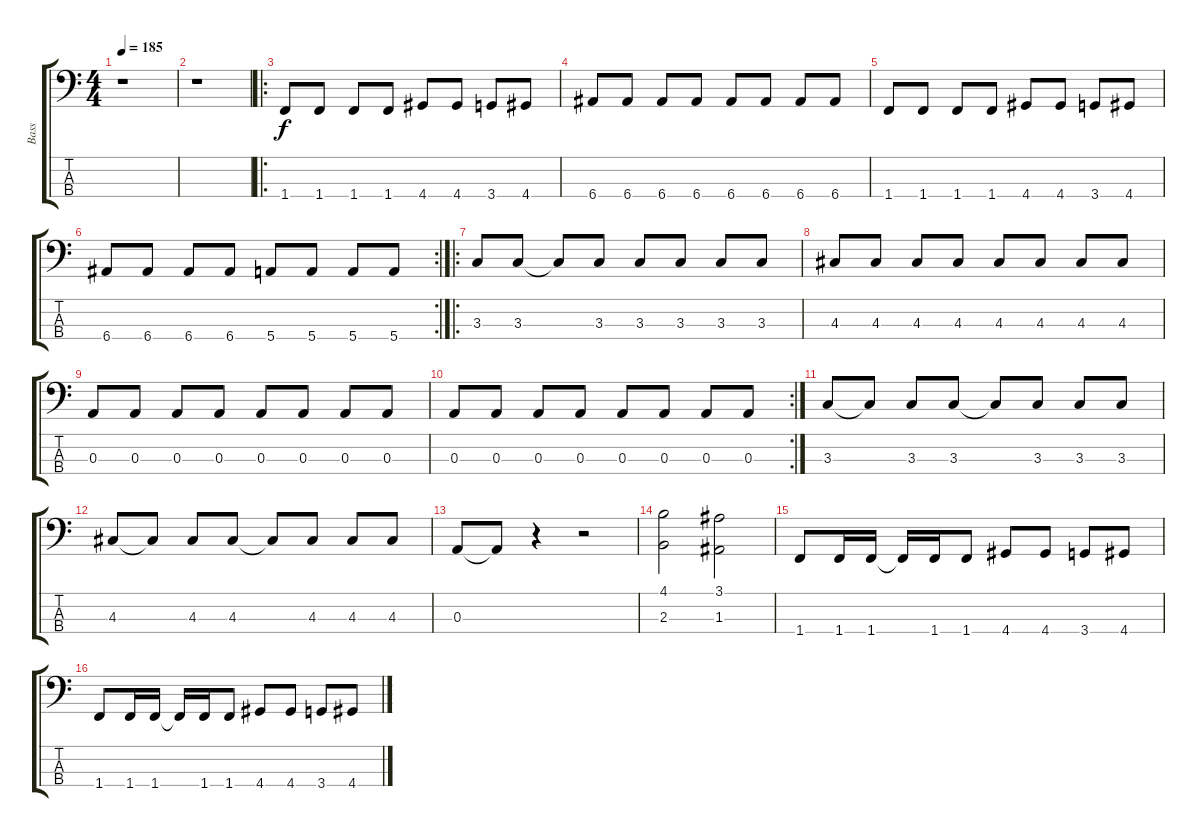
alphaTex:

\track ("Bass" "Bass") {instrument fretlessbass}
\staff {score tabs}
\tuning (G2 D2 A1 E1) {hide}
\ts (4 4)
\tempo 185
\clef f4
\ks c
r.1{dy f instrument fretlessbass} |
r.1 |
\ro
1.4.8 1.4.8 1.4.8 1.4.8 4.4.8 4.4.8 3.4.8 4.4.8 |
6.4.8 6.4.8 6.4.8 6.4.8 6.4.8 6.4.8 6.4.8 6.4.8 |
1.4.8 1.4.8 1.4.8 1.4.8 4.4.8 4.4.8 3.4.8 4.4.8 |
\rc 2
6.4.8 6.4.8 6.4.8 6.4.8 5.4.8 5.4.8 5.4.8 5.4.8 |
\ro
3.3.8 3.3.8 3.3{t}.8 3.3.8 3.3.8 3.3.8 3.3.8 3.3.8 |
4.3.8 4.3.8 4.3.8 4.3.8 4.3.8 4.3.8 4.3.8 4.3.8 |
0.3.8 0.3.8 0.3.8 0.3.8 0.3.8 0.3.8 0.3.8 0.3.8 |
\rc 2
0.3.8 0.3.8 0.3.8 0.3.8 0.3.8 0.3.8 0.3.8 0.3.8 |
3.3.8 3.3{t}.8 3.3.8 3.3.8 3.3{t}.8 3.3.8 3.3.8 3.3.8 |
4.3.8 4.3{t}.8 4.3.8 4.3.8 4.3{t}.8 4.3.8 4.3.8 4.3.8 |
0.3.8 0.3{t}.8 r.4 r.2 |
(4.1 2.3).2 (3.1 1.3).2 |
1.4.8 1.4.16 1.4.16 1.4{t}.16 1.4.16 1.4.8 4.4.8 4.4.8 3.4.8 4.4.8 |
1.4.8 1.4.16 1.4.16 1.4{t}.16 1.4.16 1.4.8 4.4.8 4.4.8 3.4.8 4.4.8
